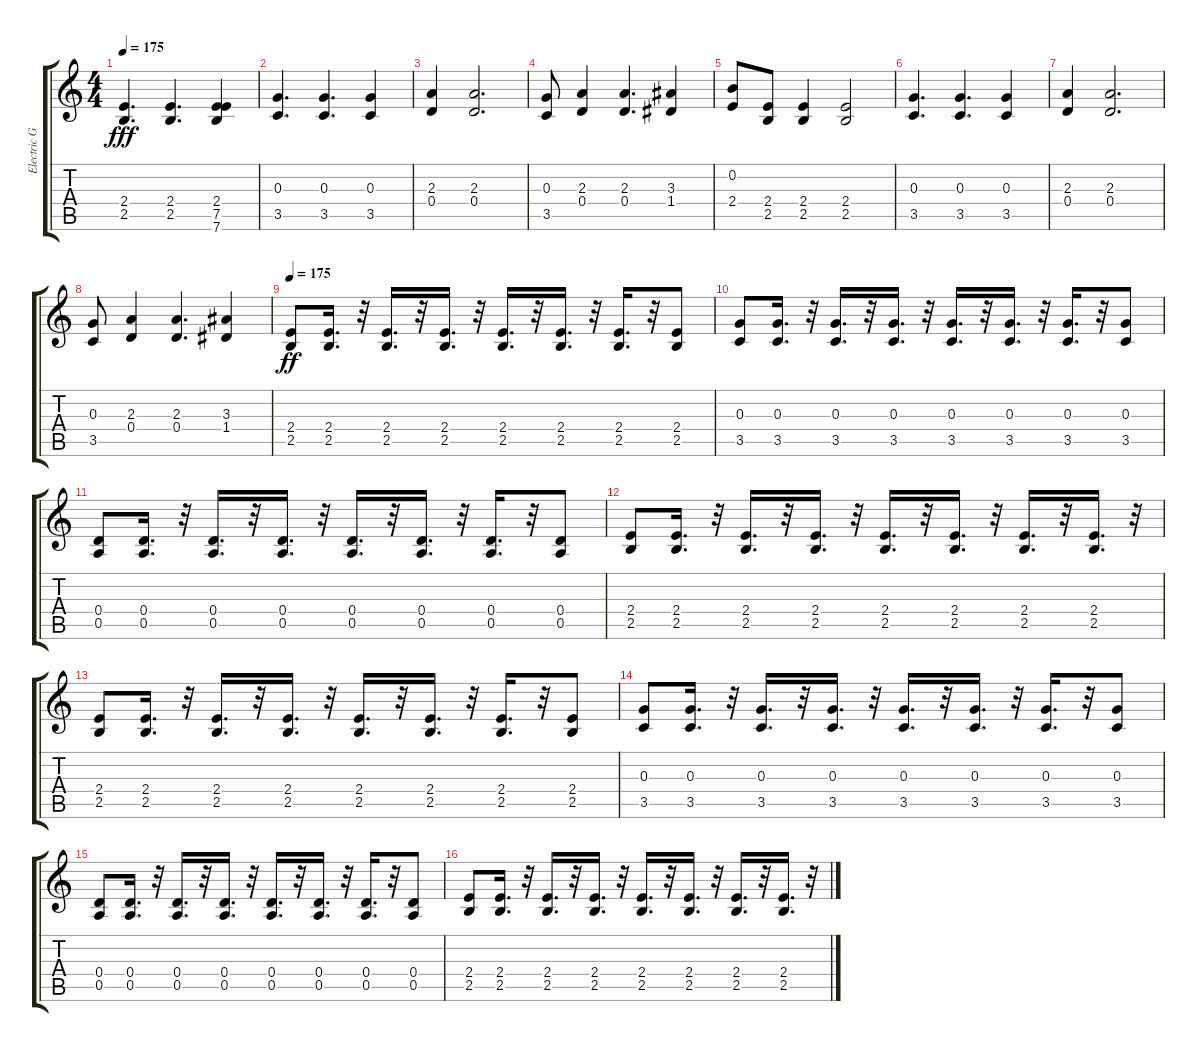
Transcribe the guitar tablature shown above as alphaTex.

\track ("Electric Guitar 1" "Electric G") {instrument distortionguitar}
\staff {score tabs}
\tuning (E4 B3 G3 D3 A2 E2) {hide}
\ts (4 4)
\tempo 175
\clef g2
\ks c
(2.4 2.5).4{d dy fff} (2.4 2.5).4{d} (2.4 7.5 7.6).4 |
(0.3 3.5).4{d} (0.3 3.5).4{d} (0.3 3.5).4 |
(2.3 0.4).4 (2.3 0.4).2{d} |
(0.3 3.5).8 (2.3 0.4).4 (2.3 0.4).4{d} (3.3 1.4).4 |
(0.2 2.4).8 (2.4 2.5).8 (2.4 2.5).4 (2.4 2.5).2 |
(0.3 3.5).4{d} (0.3 3.5).4{d} (0.3 3.5).4 |
(2.3 0.4).4 (2.3 0.4).2{d} |
(0.3 3.5).8 (2.3 0.4).4 (2.3 0.4).4{d} (3.3 1.4).4 |
\tempo 175
(2.4 2.5).8{dy ff} (2.4 2.5).16{d} r.32 (2.4 2.5).16{d} r.32 (2.4 2.5).16{d} r.32 (2.4 2.5).16{d} r.32 (2.4 2.5).16{d} r.32 (2.4 2.5).16{d} r.32 (2.4 2.5).8 |
(0.3 3.5).8 (0.3 3.5).16{d} r.32 (0.3 3.5).16{d} r.32 (0.3 3.5).16{d} r.32 (0.3 3.5).16{d} r.32 (0.3 3.5).16{d} r.32 (0.3 3.5).16{d} r.32 (0.3 3.5).8 |
(0.4 0.5).8 (0.4 0.5).16{d} r.32 (0.4 0.5).16{d} r.32 (0.4 0.5).16{d} r.32 (0.4 0.5).16{d} r.32 (0.4 0.5).16{d} r.32 (0.4 0.5).16{d} r.32 (0.4 0.5).8 |
(2.4 2.5).8 (2.4 2.5).16{d} r.32 (2.4 2.5).16{d} r.32 (2.4 2.5).16{d} r.32 (2.4 2.5).16{d} r.32 (2.4 2.5).16{d} r.32 (2.4 2.5).16{d} r.32 (2.4 2.5).16{d} r.32 |
(2.4 2.5).8 (2.4 2.5).16{d} r.32 (2.4 2.5).16{d} r.32 (2.4 2.5).16{d} r.32 (2.4 2.5).16{d} r.32 (2.4 2.5).16{d} r.32 (2.4 2.5).16{d} r.32 (2.4 2.5).8 |
(0.3 3.5).8 (0.3 3.5).16{d} r.32 (0.3 3.5).16{d} r.32 (0.3 3.5).16{d} r.32 (0.3 3.5).16{d} r.32 (0.3 3.5).16{d} r.32 (0.3 3.5).16{d} r.32 (0.3 3.5).8 |
(0.4 0.5).8 (0.4 0.5).16{d} r.32 (0.4 0.5).16{d} r.32 (0.4 0.5).16{d} r.32 (0.4 0.5).16{d} r.32 (0.4 0.5).16{d} r.32 (0.4 0.5).16{d} r.32 (0.4 0.5).8 |
(2.4 2.5).8 (2.4 2.5).16{d} r.32 (2.4 2.5).16{d} r.32 (2.4 2.5).16{d} r.32 (2.4 2.5).16{d} r.32 (2.4 2.5).16{d} r.32 (2.4 2.5).16{d} r.32 (2.4 2.5).16{d} r.32
